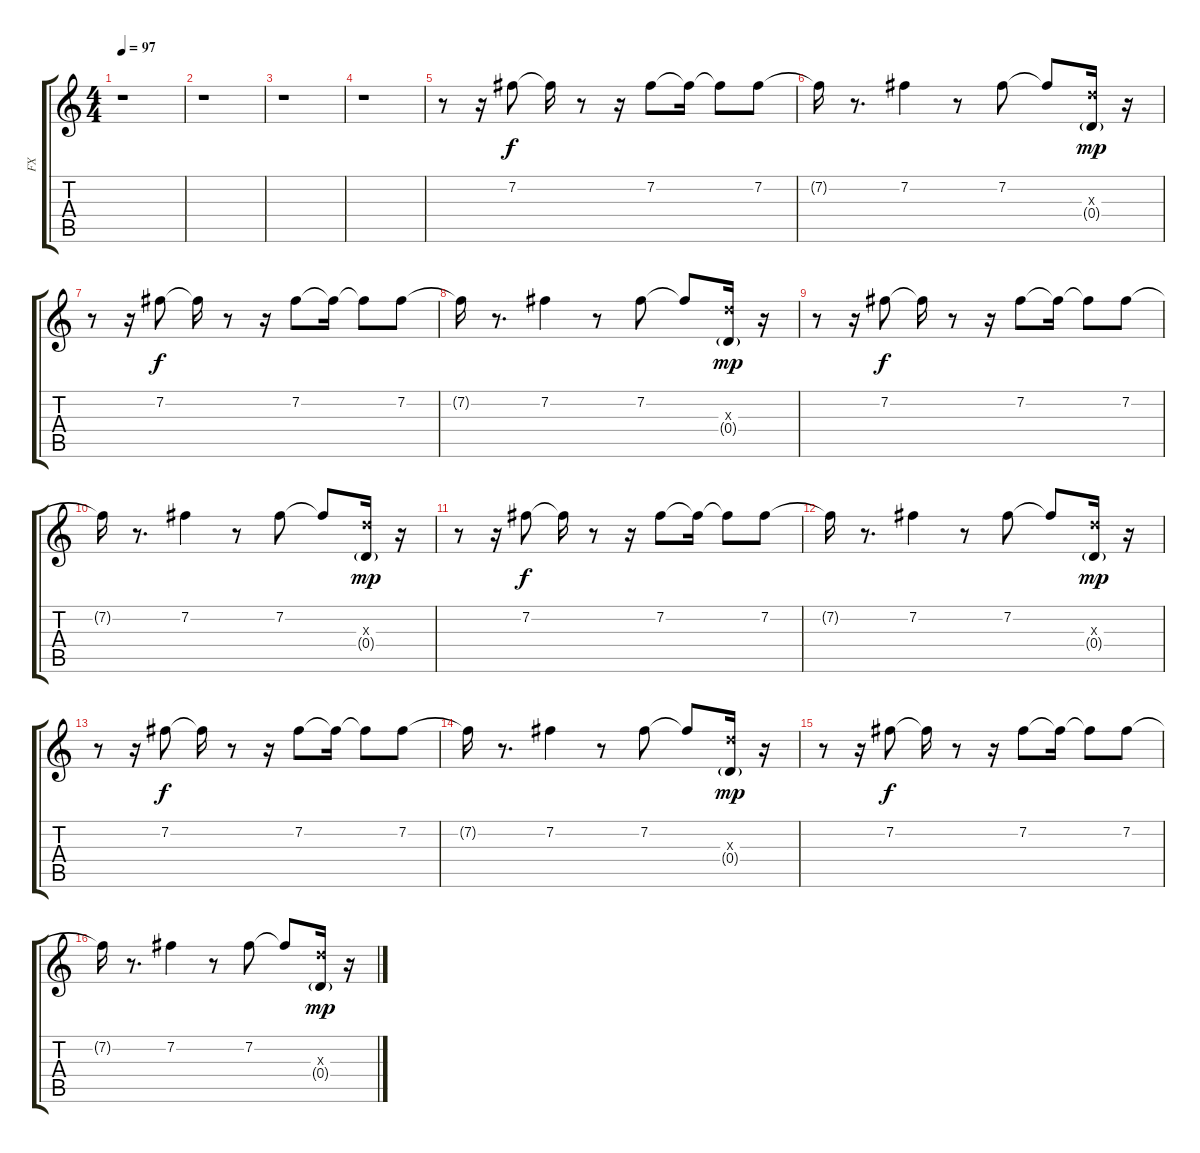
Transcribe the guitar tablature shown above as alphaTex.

\track ("FX" "FX") {instrument synthbass1}
\staff {score tabs}
\tuning (E4 B3 G3 D3 A2 E2) {hide}
\ts (4 4)
\tempo 97
\clef g2
\ks c
r.1{dy f} |
r.1 |
r.1 |
r.1 |
r.8{volume 4} r.16 7.2.8 7.2{t}.16 r.8 r.16 7.2.8 7.2{t}.16 7.2{t}.8 7.2.8 |
7.2{t}.16 r.8{d} 7.2.4 r.8 7.2.8 7.2{t}.8 (7.3{x} 0.4{g}).16{dy mp} r.16 |
r.8{volume 4} r.16 7.2.8{dy f} 7.2{t}.16 r.8 r.16 7.2.8 7.2{t}.16 7.2{t}.8 7.2.8 |
7.2{t}.16 r.8{d} 7.2.4 r.8 7.2.8 7.2{t}.8 (7.3{x} 0.4{g}).16{dy mp} r.16 |
r.8{volume 4} r.16 7.2.8{dy f} 7.2{t}.16 r.8 r.16 7.2.8 7.2{t}.16 7.2{t}.8 7.2.8 |
7.2{t}.16 r.8{d} 7.2.4 r.8 7.2.8 7.2{t}.8 (7.3{x} 0.4{g}).16{dy mp} r.16 |
r.8{volume 4} r.16 7.2.8{dy f} 7.2{t}.16 r.8 r.16 7.2.8 7.2{t}.16 7.2{t}.8 7.2.8 |
7.2{t}.16 r.8{d} 7.2.4 r.8 7.2.8 7.2{t}.8 (7.3{x} 0.4{g}).16{dy mp} r.16 |
r.8{volume 4} r.16 7.2.8{dy f} 7.2{t}.16 r.8 r.16 7.2.8 7.2{t}.16 7.2{t}.8 7.2.8 |
7.2{t}.16 r.8{d} 7.2.4 r.8 7.2.8 7.2{t}.8 (7.3{x} 0.4{g}).16{dy mp} r.16 |
r.8{volume 4} r.16 7.2.8{dy f} 7.2{t}.16 r.8 r.16 7.2.8 7.2{t}.16 7.2{t}.8 7.2.8 |
7.2{t}.16 r.8{d} 7.2.4 r.8 7.2.8 7.2{t}.8 (7.3{x} 0.4{g}).16{dy mp} r.16
